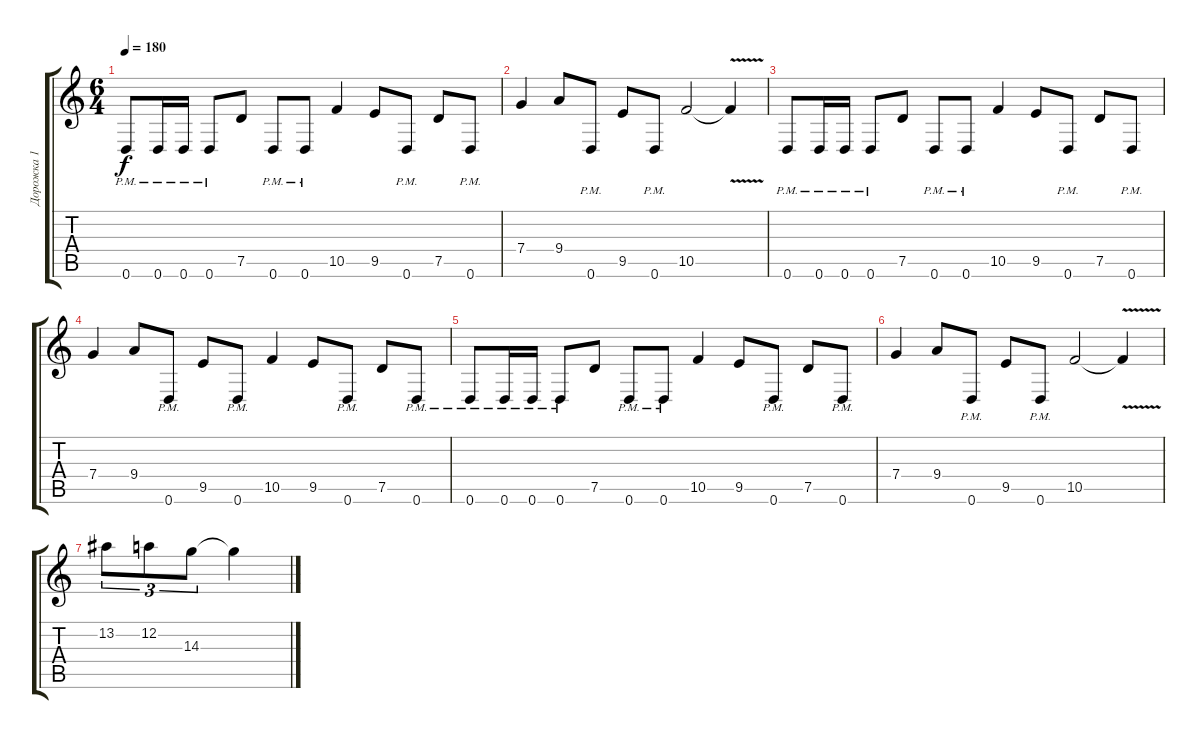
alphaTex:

\track ("Дорожка 1" "Дорожка 1") {instrument distortionguitar}
\staff {score tabs}
\tuning (D4 A3 F3 C3 G2 D2) {hide}
\ts (6 4)
\tempo 180
\clef g2
\ks c
0.6{pm}.8{dy f} 0.6{pm}.16 0.6{pm}.16 0.6{pm}.8 7.5.8 0.6{pm}.8 0.6{pm}.8 10.5.4 9.5.8 0.6{pm}.8 7.5.8 0.6{pm}.8 |
7.4.4 9.4.8 0.6{pm}.8 9.5.8 0.6{pm}.8 10.5.2 10.5{v t}.4 |
0.6{pm}.8 0.6{pm}.16 0.6{pm}.16 0.6{pm}.8 7.5.8 0.6{pm}.8 0.6{pm}.8 10.5.4 9.5.8 0.6{pm}.8 7.5.8 0.6{pm}.8 |
7.4.4 9.4.8 0.6{pm}.8 9.5.8 0.6{pm}.8 10.5.4 9.5.8 0.6{pm}.8 7.5.8 0.6{pm}.8 |
0.6{pm}.8 0.6{pm}.16 0.6{pm}.16 0.6{pm}.8 7.5.8 0.6{pm}.8 0.6{pm}.8 10.5.4 9.5.8 0.6{pm}.8 7.5.8 0.6{pm}.8 |
7.4.4 9.4.8 0.6{pm}.8 9.5.8 0.6{pm}.8 10.5.2 10.5{v t}.4 |
13.2.8{tu (3 2)} 12.2.8{tu (3 2)} 14.3.8{tu (3 2)} 14.3{t}.4
